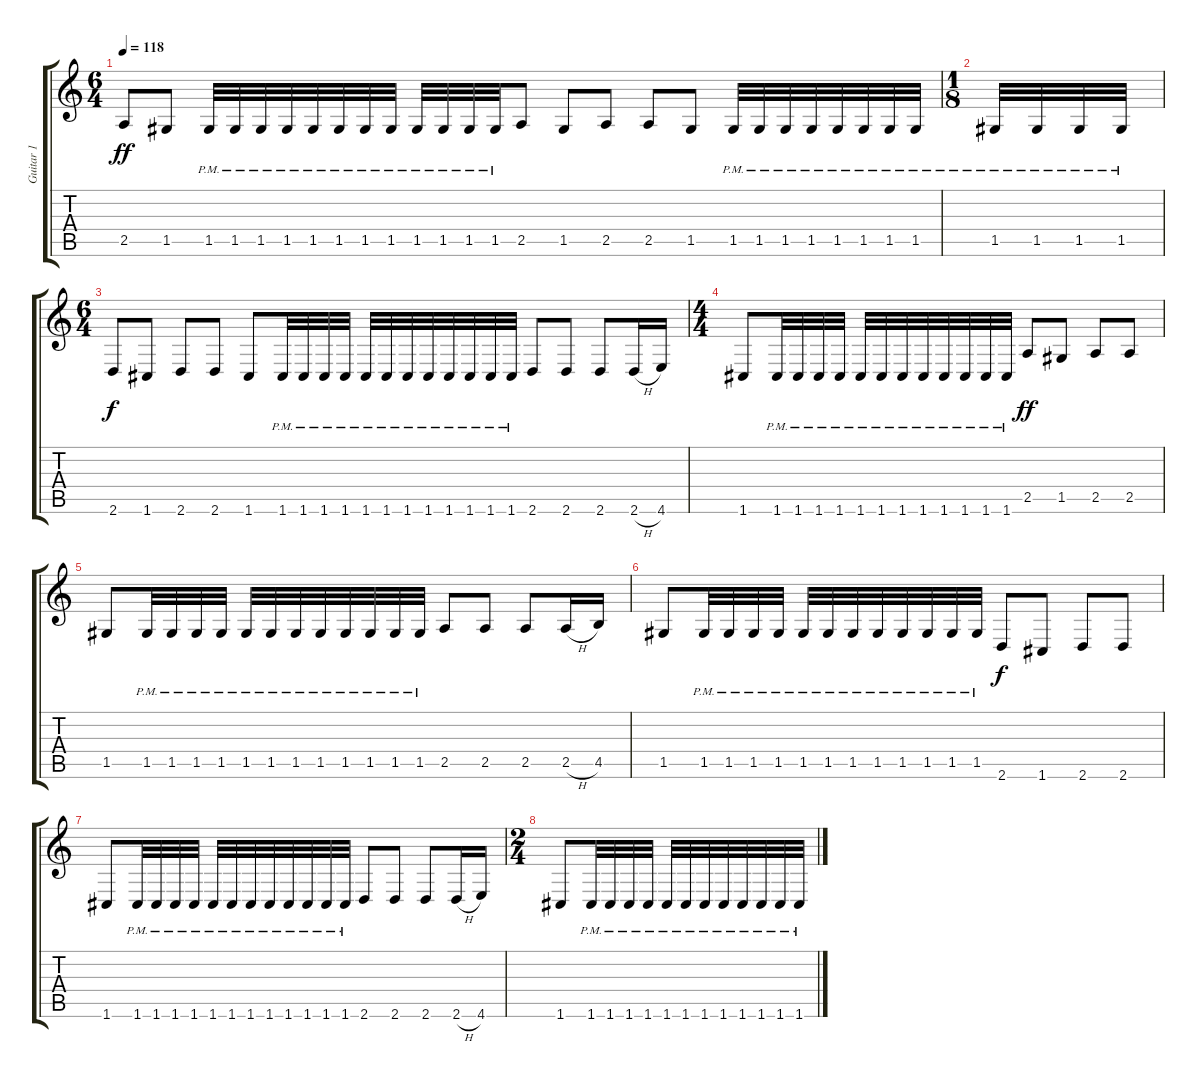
\track ("Guitar 1" "Guitar 1") {instrument distortionguitar}
\staff {score tabs}
\tuning (D4 A3 F3 C3 G2 C2) {hide}
\ts (6 4)
\tempo 118
\clef g2
\ks c
2.5.8{dy ff} 1.5.8 1.5{pm}.32 1.5{pm}.32 1.5{pm}.32 1.5{pm}.32 1.5{pm}.32 1.5{pm}.32 1.5{pm}.32 1.5{pm}.32 1.5{pm}.32 1.5{pm}.32 1.5{pm}.32 1.5{pm}.32 2.5.8 1.5.8 2.5.8 2.5.8 1.5.8 1.5{pm}.32 1.5{pm}.32 1.5{pm}.32 1.5{pm}.32 1.5{pm}.32 1.5{pm}.32 1.5{pm}.32 1.5{pm}.32 |
\ts (1 8)
1.5{pm}.32 1.5{pm}.32 1.5{pm}.32 1.5{pm}.32 |
\ts (6 4)
2.6.8{dy f} 1.6.8 2.6.8 2.6.8 1.6.8 1.6{pm}.32 1.6{pm}.32 1.6{pm}.32 1.6{pm}.32 1.6{pm}.32 1.6{pm}.32 1.6{pm}.32 1.6{pm}.32 1.6{pm}.32 1.6{pm}.32 1.6{pm}.32 1.6{pm}.32 2.6.8 2.6.8 2.6.8 2.6{h}.16 4.6.16 |
\ts (4 4)
1.6.8 1.6{pm}.32 1.6{pm}.32 1.6{pm}.32 1.6{pm}.32 1.6{pm}.32 1.6{pm}.32 1.6{pm}.32 1.6{pm}.32 1.6{pm}.32 1.6{pm}.32 1.6{pm}.32 1.6{pm}.32 2.5.8{dy ff} 1.5.8 2.5.8 2.5.8 |
1.5.8 1.5{pm}.32 1.5{pm}.32 1.5{pm}.32 1.5{pm}.32 1.5{pm}.32 1.5{pm}.32 1.5{pm}.32 1.5{pm}.32 1.5{pm}.32 1.5{pm}.32 1.5{pm}.32 1.5{pm}.32 2.5.8 2.5.8 2.5.8 2.5{h}.16 4.5.16 |
1.5.8 1.5{pm}.32 1.5{pm}.32 1.5{pm}.32 1.5{pm}.32 1.5{pm}.32 1.5{pm}.32 1.5{pm}.32 1.5{pm}.32 1.5{pm}.32 1.5{pm}.32 1.5{pm}.32 1.5{pm}.32 2.6.8{dy f} 1.6.8 2.6.8 2.6.8 |
1.6.8 1.6{pm}.32 1.6{pm}.32 1.6{pm}.32 1.6{pm}.32 1.6{pm}.32 1.6{pm}.32 1.6{pm}.32 1.6{pm}.32 1.6{pm}.32 1.6{pm}.32 1.6{pm}.32 1.6{pm}.32 2.6.8 2.6.8 2.6.8 2.6{h}.16 4.6.16 |
\ts (2 4)
1.6.8 1.6{pm}.32 1.6{pm}.32 1.6{pm}.32 1.6{pm}.32 1.6{pm}.32 1.6{pm}.32 1.6{pm}.32 1.6{pm}.32 1.6{pm}.32 1.6{pm}.32 1.6{pm}.32 1.6{pm}.32
